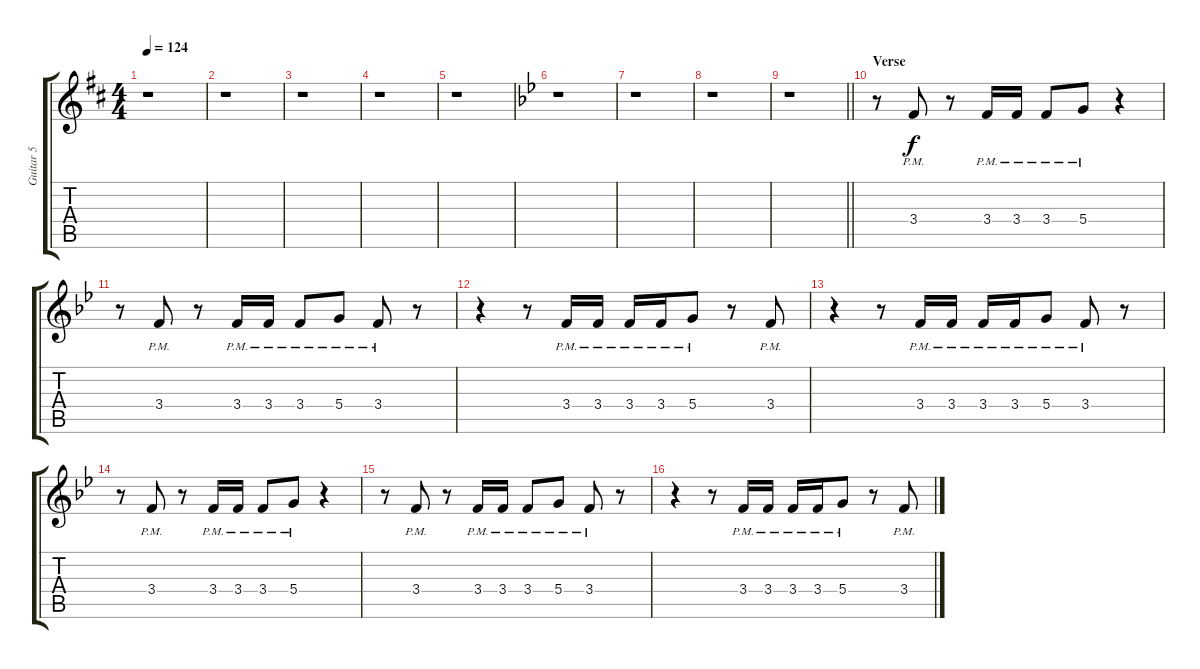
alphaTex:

\track ("Guitar 5" "Guitar 5") {instrument electricguitarclean}
\staff {score tabs}
\tuning (E4 B3 G3 D3 A2 E2) {hide}
\ts (4 4)
\tempo 124
\clef g2
\ks d
r.1{dy f} |
r.1 |
r.1 |
r.1 |
r.1 |
\ks gminor
r.1 |
r.1 |
r.1 |
\barLineRight lightlight
r.1 |
\section ("" "Verse")
r.8 3.4{pm}.8 r.8 3.4{pm}.16 3.4{pm}.16 3.4{pm}.8 5.4{pm}.8 r.4 |
r.8 3.4{pm}.8 r.8 3.4{pm}.16 3.4{pm}.16 3.4{pm}.8 5.4{pm}.8 3.4{pm}.8 r.8 |
r.4 r.8 3.4{pm}.16 3.4{pm}.16 3.4{pm}.16 3.4{pm}.16 5.4{pm}.8 r.8 3.4{pm}.8 |
r.4 r.8 3.4{pm}.16 3.4{pm}.16 3.4{pm}.16 3.4{pm}.16 5.4{pm}.8 3.4{pm}.8 r.8 |
r.8 3.4{pm}.8 r.8 3.4{pm}.16 3.4{pm}.16 3.4{pm}.8 5.4{pm}.8 r.4 |
r.8 3.4{pm}.8 r.8 3.4{pm}.16 3.4{pm}.16 3.4{pm}.8 5.4{pm}.8 3.4{pm}.8 r.8 |
r.4 r.8 3.4{pm}.16 3.4{pm}.16 3.4{pm}.16 3.4{pm}.16 5.4{pm}.8 r.8 3.4{pm}.8
